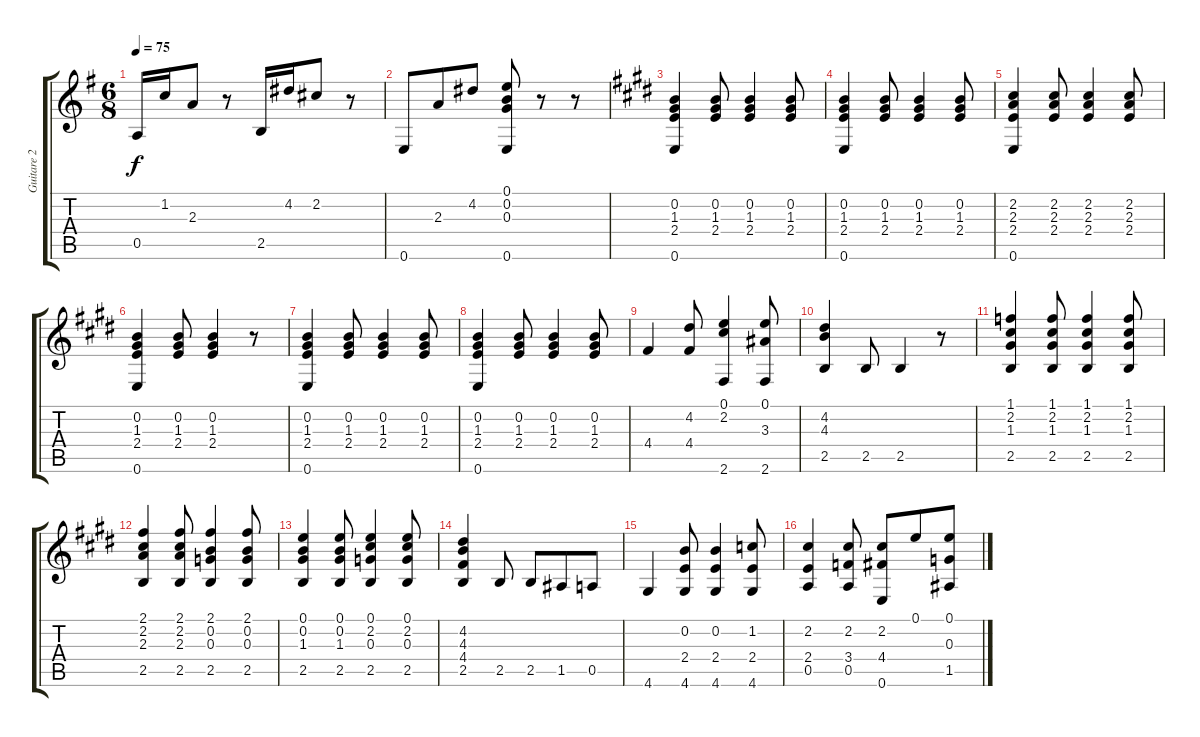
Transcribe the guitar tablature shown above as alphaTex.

\track ("Guitare 2" "Guitare 2") {instrument acousticguitarnylon}
\staff {score tabs}
\tuning (E4 B3 G3 D3 A2 E2) {hide}
\ts (6 8)
\tempo 75
\clef g2
\ks g
0.5.16{dy f} 1.2.16 2.3.8 r.8 2.5.16 4.2.16 2.2.8 r.8 |
0.6.8 2.3.8 4.2.8 (0.1 0.2 0.3 0.6).8 r.8 r.8 |
\ks e
(0.2 1.3 2.4 0.6).4 (0.2 1.3 2.4).8 (0.2 1.3 2.4).4 (0.2 1.3 2.4).8 |
(0.2 1.3 2.4 0.6).4 (0.2 1.3 2.4).8 (0.2 1.3 2.4).4 (0.2 1.3 2.4).8 |
(2.2 2.3 2.4 0.6).4 (2.2 2.3 2.4).8 (2.2 2.3 2.4).4 (2.2 2.3 2.4).8 |
(0.2 1.3 2.4 0.6).4 (0.2 1.3 2.4).8 (0.2 1.3 2.4).4 r.8 |
(0.2 1.3 2.4 0.6).4 (0.2 1.3 2.4).8 (0.2 1.3 2.4).4 (0.2 1.3 2.4).8 |
(0.2 1.3 2.4 0.6).4 (0.2 1.3 2.4).8 (0.2 1.3 2.4).4 (0.2 1.3 2.4).8 |
4.4.4 (4.2 4.4).8 (0.1 2.2 2.6).4 (0.1 3.3 2.6).8 |
(4.2 4.3 2.5).4 2.5.8 2.5.4 r.8 |
(1.1 2.2 1.3 2.5).4 (1.1 2.2 1.3 2.5).8 (1.1 2.2 1.3 2.5).4 (1.1 2.2 1.3 2.5).8 |
(2.1 2.2 2.3 2.5).4 (2.1 2.2 2.3 2.5).8 (2.1 0.2 0.3 2.5).4 (2.1 0.2 0.3 2.5).8 |
(0.1 0.2 1.3 2.5).4 (0.1 0.2 1.3 2.5).8 (0.1 2.2 0.3 2.5).4 (0.1 2.2 0.3 2.5).8 |
(4.2 4.3 4.4 2.5).4 2.5.8 2.5.8 1.5.8 0.5.8 |
4.6.4 (0.2 2.4 4.6).8 (0.2 2.4 4.6).4 (1.2 2.4 4.6).8 |
(2.2 2.4 0.5).4 (2.2 3.4 0.5).8 (2.2 4.4 0.6).8 0.1.8 (0.1 0.3 1.5).8
